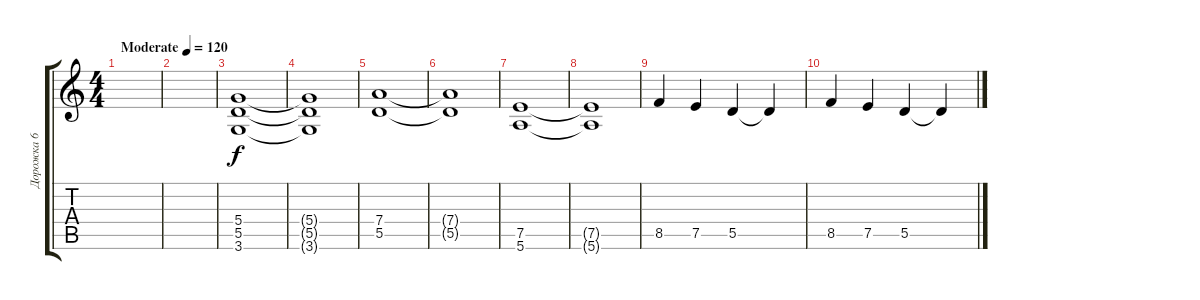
\track ("Дорожка 6" "Дорожка 6") {instrument distortionguitar}
\staff {score tabs}
\tuning (E4 B3 G3 D3 A2 E2) {hide}
\ts (4 4)
\tempo (120 "Moderate")
\clef g2
\ks c
|
|
(5.4 5.5 3.6).1 |
(5.4{t} 5.5{t} 3.6{t}).1 |
(7.4 5.5).1 |
(7.4{t} 5.5{t}).1 |
(7.5 5.6).1 |
(7.5{t} 5.6{t}).1 |
8.5.4 7.5.4 5.5.4 5.5{t}.4 |
8.5.4 7.5.4 5.5.4 5.5{t}.4
